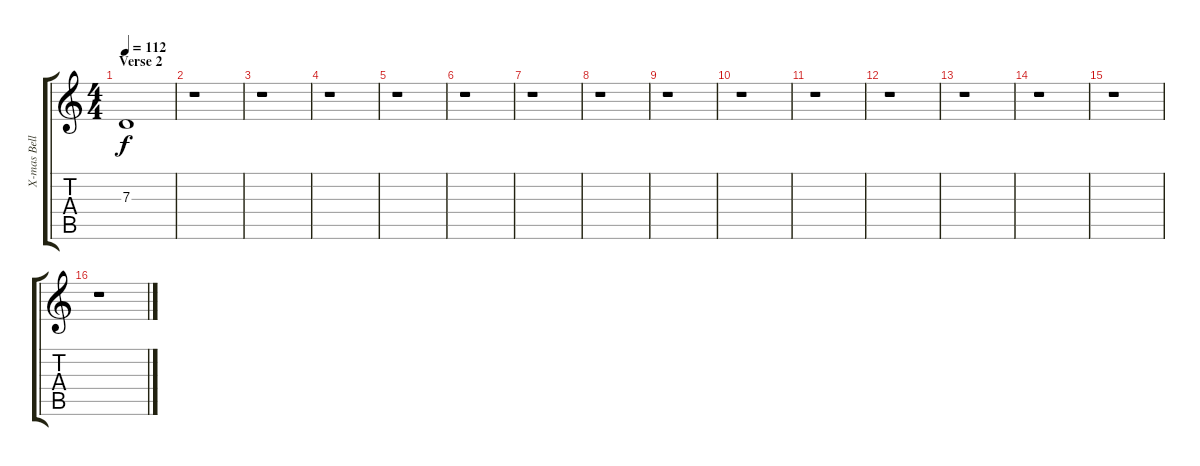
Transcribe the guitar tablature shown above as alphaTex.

\track ("X-mas Bells" "X-mas Bell") {instrument musicbox}
\staff {score tabs}
\tuning (E4 B3 G3 D3 A2 E2) {hide}
\ts (4 4)
\section ("" "Verse 2")
\tempo 112
\clef g2
\ks c
7.3.1{dy f} |
r.1 |
r.1 |
r.1 |
r.1 |
r.1 |
r.1 |
r.1 |
r.1 |
r.1 |
r.1 |
r.1 |
r.1 |
r.1 |
r.1 |
r.1
